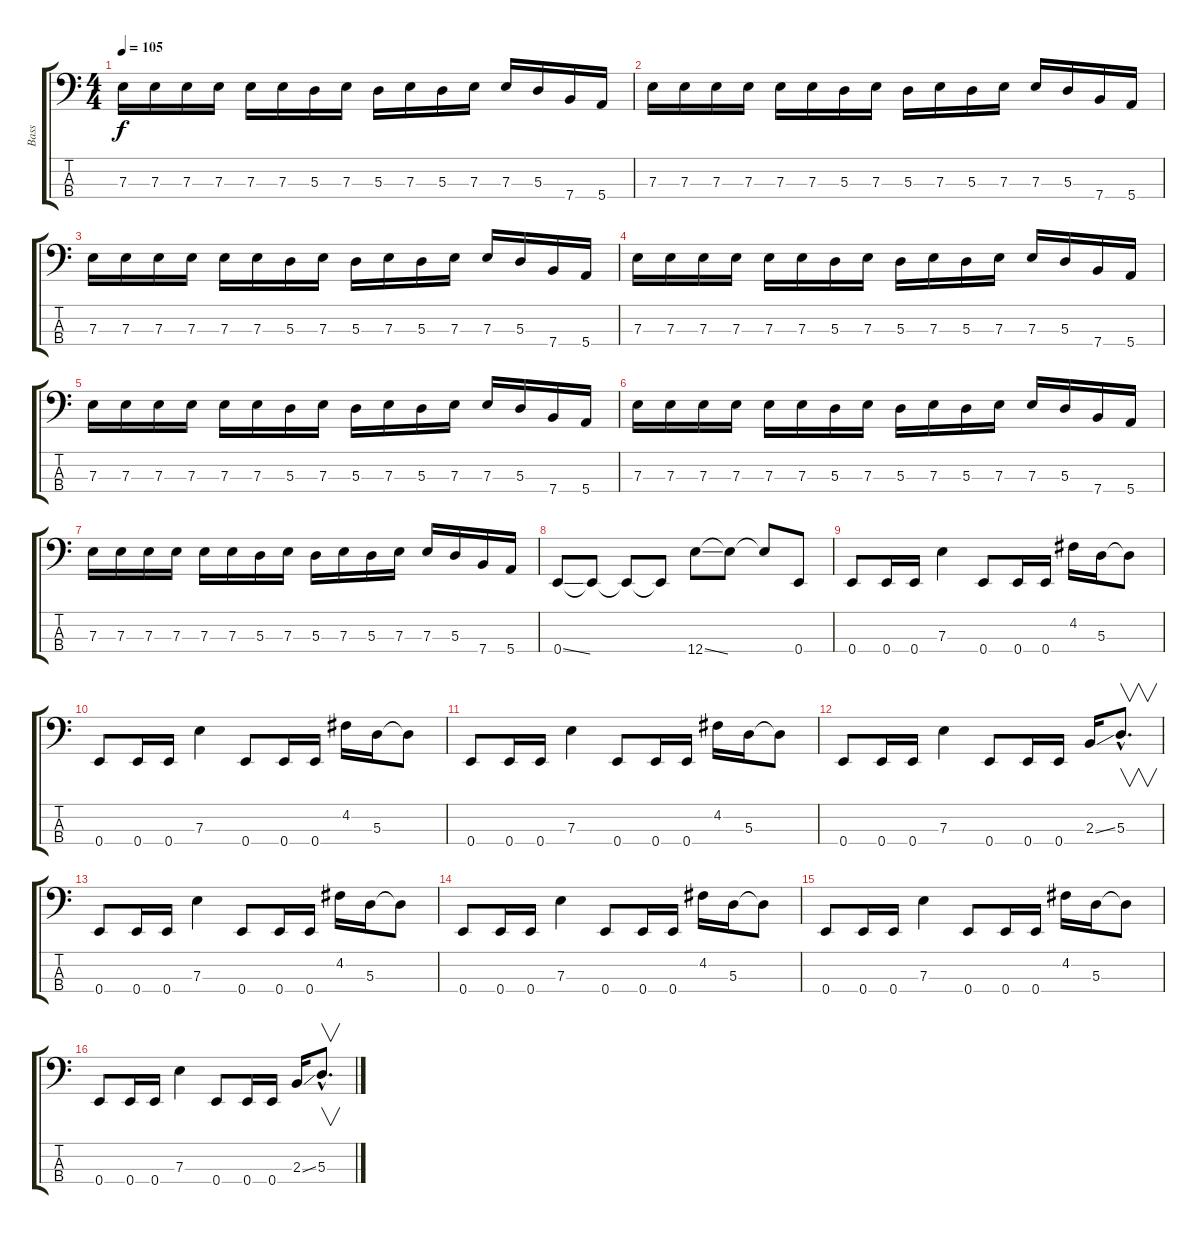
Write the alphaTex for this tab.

\track ("Bass" "Bass") {instrument electricbassfinger}
\staff {score tabs}
\tuning (G2 D2 A1 E1) {hide}
\ts (4 4)
\tempo 105
\clef f4
\ks c
7.3.16{dy f} 7.3.16 7.3.16 7.3.16 7.3.16 7.3.16 5.3.16 7.3.16 5.3.16 7.3.16 5.3.16 7.3.16 7.3.16 5.3.16 7.4.16 5.4.16 |
7.3.16 7.3.16 7.3.16 7.3.16 7.3.16 7.3.16 5.3.16 7.3.16 5.3.16 7.3.16 5.3.16 7.3.16 7.3.16 5.3.16 7.4.16 5.4.16 |
7.3.16 7.3.16 7.3.16 7.3.16 7.3.16 7.3.16 5.3.16 7.3.16 5.3.16 7.3.16 5.3.16 7.3.16 7.3.16 5.3.16 7.4.16 5.4.16 |
7.3.16 7.3.16 7.3.16 7.3.16 7.3.16 7.3.16 5.3.16 7.3.16 5.3.16 7.3.16 5.3.16 7.3.16 7.3.16 5.3.16 7.4.16 5.4.16 |
7.3.16 7.3.16 7.3.16 7.3.16 7.3.16 7.3.16 5.3.16 7.3.16 5.3.16 7.3.16 5.3.16 7.3.16 7.3.16 5.3.16 7.4.16 5.4.16 |
7.3.16 7.3.16 7.3.16 7.3.16 7.3.16 7.3.16 5.3.16 7.3.16 5.3.16 7.3.16 5.3.16 7.3.16 7.3.16 5.3.16 7.4.16 5.4.16 |
7.3.16 7.3.16 7.3.16 7.3.16 7.3.16 7.3.16 5.3.16 7.3.16 5.3.16 7.3.16 5.3.16 7.3.16 7.3.16 5.3.16 7.4.16 5.4.16 |
0.4{ss}.8 0.4{t}.8 0.4{t}.8 0.4{t}.8 12.4{ss}.8 12.4{t}.8 12.4{t}.8 0.4.8 |
0.4.8 0.4.16 0.4.16 7.3.4 0.4.8 0.4.16 0.4.16 4.2.16 5.3.16 5.3{t}.8 |
0.4.8 0.4.16 0.4.16 7.3.4 0.4.8 0.4.16 0.4.16 4.2.16 5.3.16 5.3{t}.8 |
0.4.8 0.4.16 0.4.16 7.3.4 0.4.8 0.4.16 0.4.16 4.2.16 5.3.16 5.3{t}.8 |
0.4.8 0.4.16 0.4.16 7.3.4 0.4.8 0.4.16 0.4.16 2.3{ss}.16 5.3{hac}.8{v d} |
0.4.8 0.4.16 0.4.16 7.3.4 0.4.8 0.4.16 0.4.16 4.2.16 5.3.16 5.3{t}.8 |
0.4.8 0.4.16 0.4.16 7.3.4 0.4.8 0.4.16 0.4.16 4.2.16 5.3.16 5.3{t}.8 |
0.4.8 0.4.16 0.4.16 7.3.4 0.4.8 0.4.16 0.4.16 4.2.16 5.3.16 5.3{t}.8 |
0.4.8 0.4.16 0.4.16 7.3.4 0.4.8 0.4.16 0.4.16 2.3{ss}.16 5.3{hac}.8{v d}
